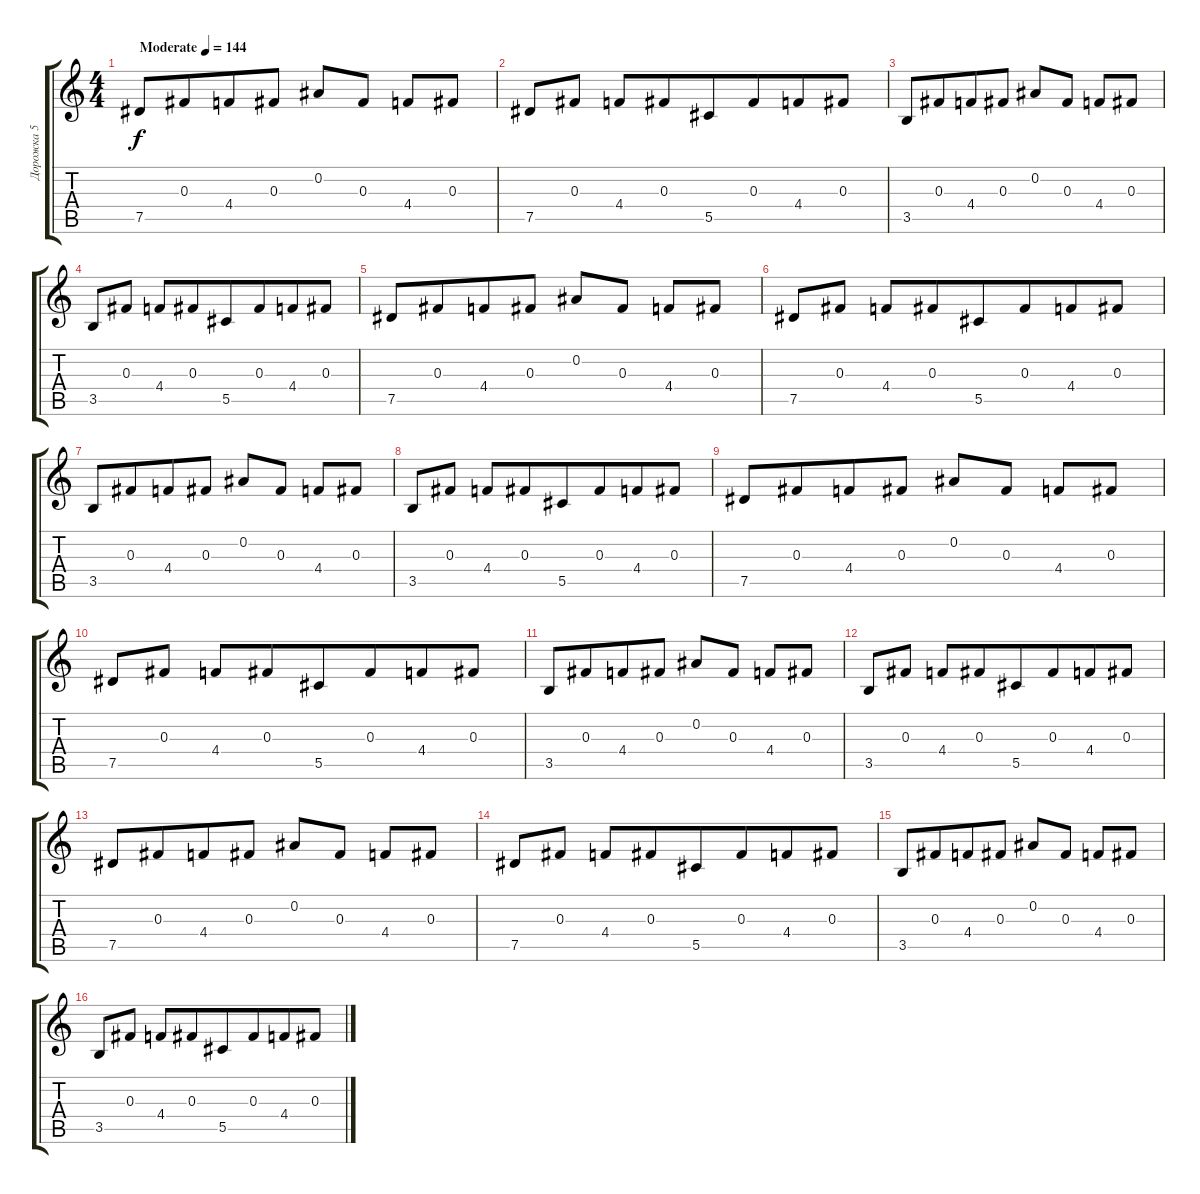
\track ("Дорожка 5" "Дорожка 5") {instrument acousticguitarsteel}
\staff {score tabs}
\tuning (Eb4 Bb3 Gb3 Db3 Ab2 Eb2) {hide}
\ts (4 4)
\tempo (144 "Moderate")
\clef g2
\ks c
7.5.8{dy f instrument acousticguitarsteel} 0.3.8{beam merge} 4.4.8{beam merge} 0.3.8 0.2.8 0.3.8 4.4.8 0.3.8 |
7.5.8 0.3.8 4.4.8{beam merge} 0.3.8{beam merge} 5.5.8 0.3.8{beam merge} 4.4.8 0.3.8 |
3.5.8 0.3.8{beam merge} 4.4.8{beam merge} 0.3.8 0.2.8 0.3.8 4.4.8 0.3.8 |
3.5.8 0.3.8 4.4.8{beam merge} 0.3.8{beam merge} 5.5.8 0.3.8{beam merge} 4.4.8 0.3.8 |
7.5.8 0.3.8{beam merge} 4.4.8{beam merge} 0.3.8 0.2.8 0.3.8 4.4.8 0.3.8 |
7.5.8 0.3.8 4.4.8{beam merge} 0.3.8{beam merge} 5.5.8 0.3.8{beam merge} 4.4.8 0.3.8 |
3.5.8 0.3.8{beam merge} 4.4.8{beam merge} 0.3.8 0.2.8 0.3.8 4.4.8 0.3.8 |
3.5.8 0.3.8 4.4.8{beam merge} 0.3.8{beam merge} 5.5.8 0.3.8{beam merge} 4.4.8 0.3.8 |
7.5.8 0.3.8{beam merge} 4.4.8{beam merge} 0.3.8 0.2.8 0.3.8 4.4.8 0.3.8 |
7.5.8 0.3.8 4.4.8{beam merge} 0.3.8{beam merge} 5.5.8 0.3.8{beam merge} 4.4.8 0.3.8 |
3.5.8 0.3.8{beam merge} 4.4.8{beam merge} 0.3.8 0.2.8 0.3.8 4.4.8 0.3.8 |
3.5.8 0.3.8 4.4.8{beam merge} 0.3.8{beam merge} 5.5.8 0.3.8{beam merge} 4.4.8 0.3.8 |
7.5.8 0.3.8{beam merge} 4.4.8{beam merge} 0.3.8 0.2.8 0.3.8 4.4.8 0.3.8 |
7.5.8 0.3.8 4.4.8{beam merge} 0.3.8{beam merge} 5.5.8 0.3.8{beam merge} 4.4.8 0.3.8 |
3.5.8 0.3.8{beam merge} 4.4.8{beam merge} 0.3.8 0.2.8 0.3.8 4.4.8 0.3.8 |
3.5.8 0.3.8 4.4.8{beam merge} 0.3.8{beam merge} 5.5.8 0.3.8{beam merge} 4.4.8 0.3.8
